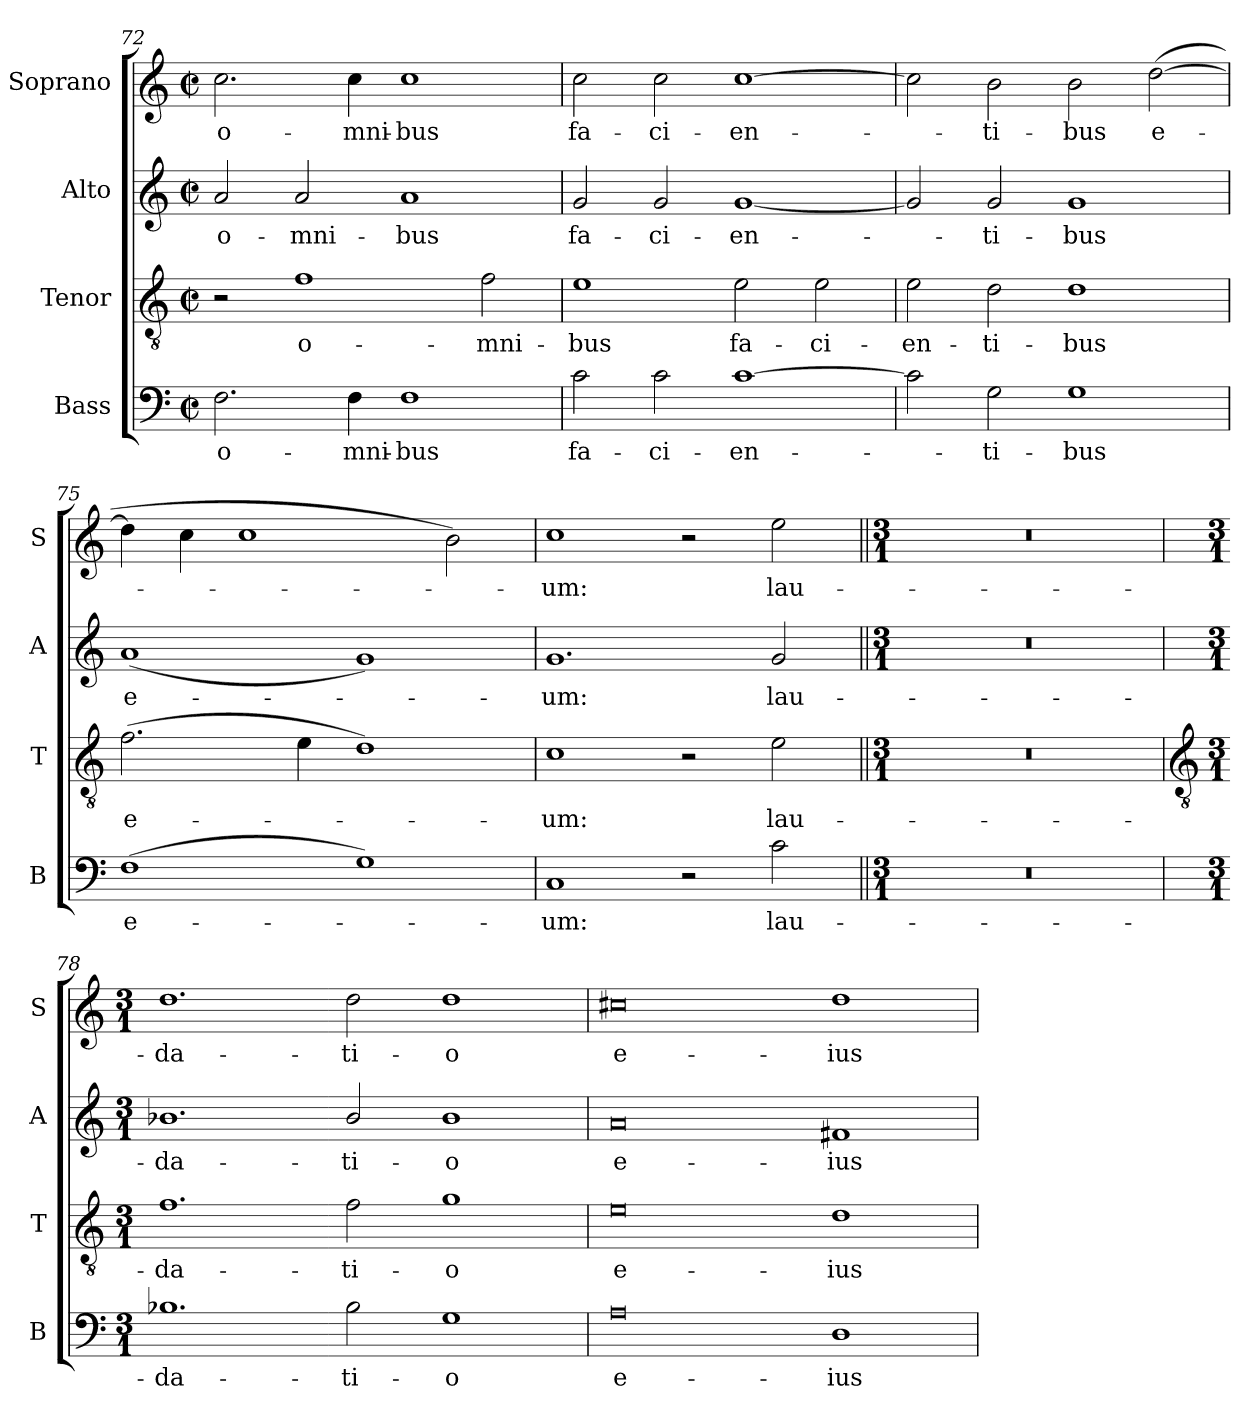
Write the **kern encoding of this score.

**kern	**text	**kern	**text	**kern	**text	**kern	**text
*part4	*part4	*part3	*part3	*part2	*part2	*part1	*part1
*staff4	*staff4	*staff3	*staff3	*staff2	*staff2	*staff1	*staff1
*I"Bass	*	*I"Tenor	*	*I"Alto	*	*I"Soprano	*
*I'B	*	*I'T	*	*I'A	*	*I'S	*
*clefF4	*	*clefGv2	*	*clefG2	*	*clefG2	*
*k[]	*	*k[]	*	*k[]	*	*k[]	*
*C:	*	*C:	*	*C:	*	*C:	*
*M4/2	*	*M4/2	*	*M4/2	*	*M4/2	*
*met(c|)	*	*met(c|)	*	*met(c|)	*	*met(c|)	*
=72	=72	=72	=72	=72	=72	=72	=72
!	!LO:LY:b	!	!	!	!LO:LY:b	!	!LO:LY:b
2.F	o-	2r	.	2a	o-	2.cc	o-
!	!	!	!LO:LY:b	!	!LO:LY:b	!	!
.	.	1f	o-	2a	-mni-	.	.
!	!LO:LY:b	!	!	!	!	!	!LO:LY:b
4F	-mni-	.	.	.	.	4cc	-mni-
!	!LO:LY:b	!	!	!	!LO:LY:b	!	!LO:LY:b
1F	-bus	.	.	1a	-bus	1cc	-bus
!	!	!	!LO:LY:b	!	!	!	!
.	.	2f	-mni-	.	.	.	.
=73	=73	=73	=73	=73	=73	=73	=73
!	!LO:LY:b	!	!LO:LY:b	!	!LO:LY:b	!	!LO:LY:b
2c	fa-	1e	-bus	2g	fa-	2cc	fa-
!	!LO:LY:b	!	!	!	!LO:LY:b	!	!LO:LY:b
2c	-ci-	.	.	2g	-ci-	2cc	-ci-
!	!LO:LY:b	!	!LO:LY:b	!	!LO:LY:b	!	!LO:LY:b
[1c	-en-	2e	fa-	[1g	-en-	[1cc	-en-
!	!	!	!LO:LY:b	!	!	!	!
.	.	2e	-ci-	.	.	.	.
=74	=74	=74	=74	=74	=74	=74	=74
!	!	!	!LO:LY:b	!	!	!	!
2c]	.	2e	-en-	2g]	.	2cc]	.
!	!LO:LY:b	!	!LO:LY:b	!	!LO:LY:b	!	!LO:LY:b
2G	ti-	2d	-ti-	2g	ti-	2b	ti-
!	!LO:LY:b	!	!LO:LY:b	!	!LO:LY:b	!	!LO:LY:b
1G	-bus	1d	-bus	1g	-bus	2b	-bus
!	!	!	!	!	!	!	!LO:LY:b
.	.	.	.	.	.	(>[2dd	e-
=75	=75	=75	=75	=75	=75	=75	=75
!	!LO:LY:b	!	!LO:LY:b	!	!LO:LY:b	!	!
(>1F	e-	(>2.f	e-	(<1a	e-	4dd]	.
.	.	.	.	.	.	4cc	.
.	.	.	.	.	.	1cc	.
.	.	4e	.	.	.	.	.
1G)	.	1d)	.	1g)	.	.	.
.	.	.	.	.	.	2b)	.
=76	=76	=76	=76	=76	=76	=76	=76
!	!LO:LY:b	!	!LO:LY:b	!	!LO:LY:b	!	!LO:LY:b
1C	um:	1c	um:	1.g	um:	1cc	um:
2r	.	2r	.	.	.	2r	.
!	!LO:LY:b	!	!LO:LY:b	!	!LO:LY:b	!	!LO:LY:b
2c	lau-	2e	lau-	2g	lau-	2ee	lau-
=77||	=77||	=77||	=77||	=77||	=77||	=77||	=77||
*M3/1	*	*M3/1	*	*M3/1	*	*M3/1	*
0.r	.	0.r	.	0.r	.	0.r	.
!!LO:LB:g=z
=78	=78	=78	=78	=78	=78	=78	=78
*	*	*clefGv2	*	*	*	*	*
*M3/1	*	*M3/1	*	*M3/1	*	*M3/1	*
!	!LO:LY:b	!	!LO:LY:b	!	!LO:LY:b	!	!LO:LY:b
1.B-X	-da-	1.f	-da-	1.b-X	-da-	1.dd	-da-
!	!LO:LY:b	!	!LO:LY:b	!	!LO:LY:b	!	!LO:LY:b
2B-	-ti-	2f	-ti-	2b-/	-ti-	2dd	-ti-
!	!LO:LY:b	!	!LO:LY:b	!	!LO:LY:b	!	!LO:LY:b
1G	-o	1g	-o	1b-	-o	1dd	-o
=79	=79	=79	=79	=79	=79	=79	=79
!	!LO:LY:b	!	!LO:LY:b	!	!LO:LY:b	!	!LO:LY:b
0A	e-	0e	e-	0a	e-	0cc#X	e-
!	!LO:LY:b	!	!LO:LY:b	!	!LO:LY:b	!	!LO:LY:b
1D	-ius	1d	-ius	1f#X	-ius	1dd	-ius
=	=	=	=	=	=	=	=
*-	*-	*-	*-	*-	*-	*-	*-
